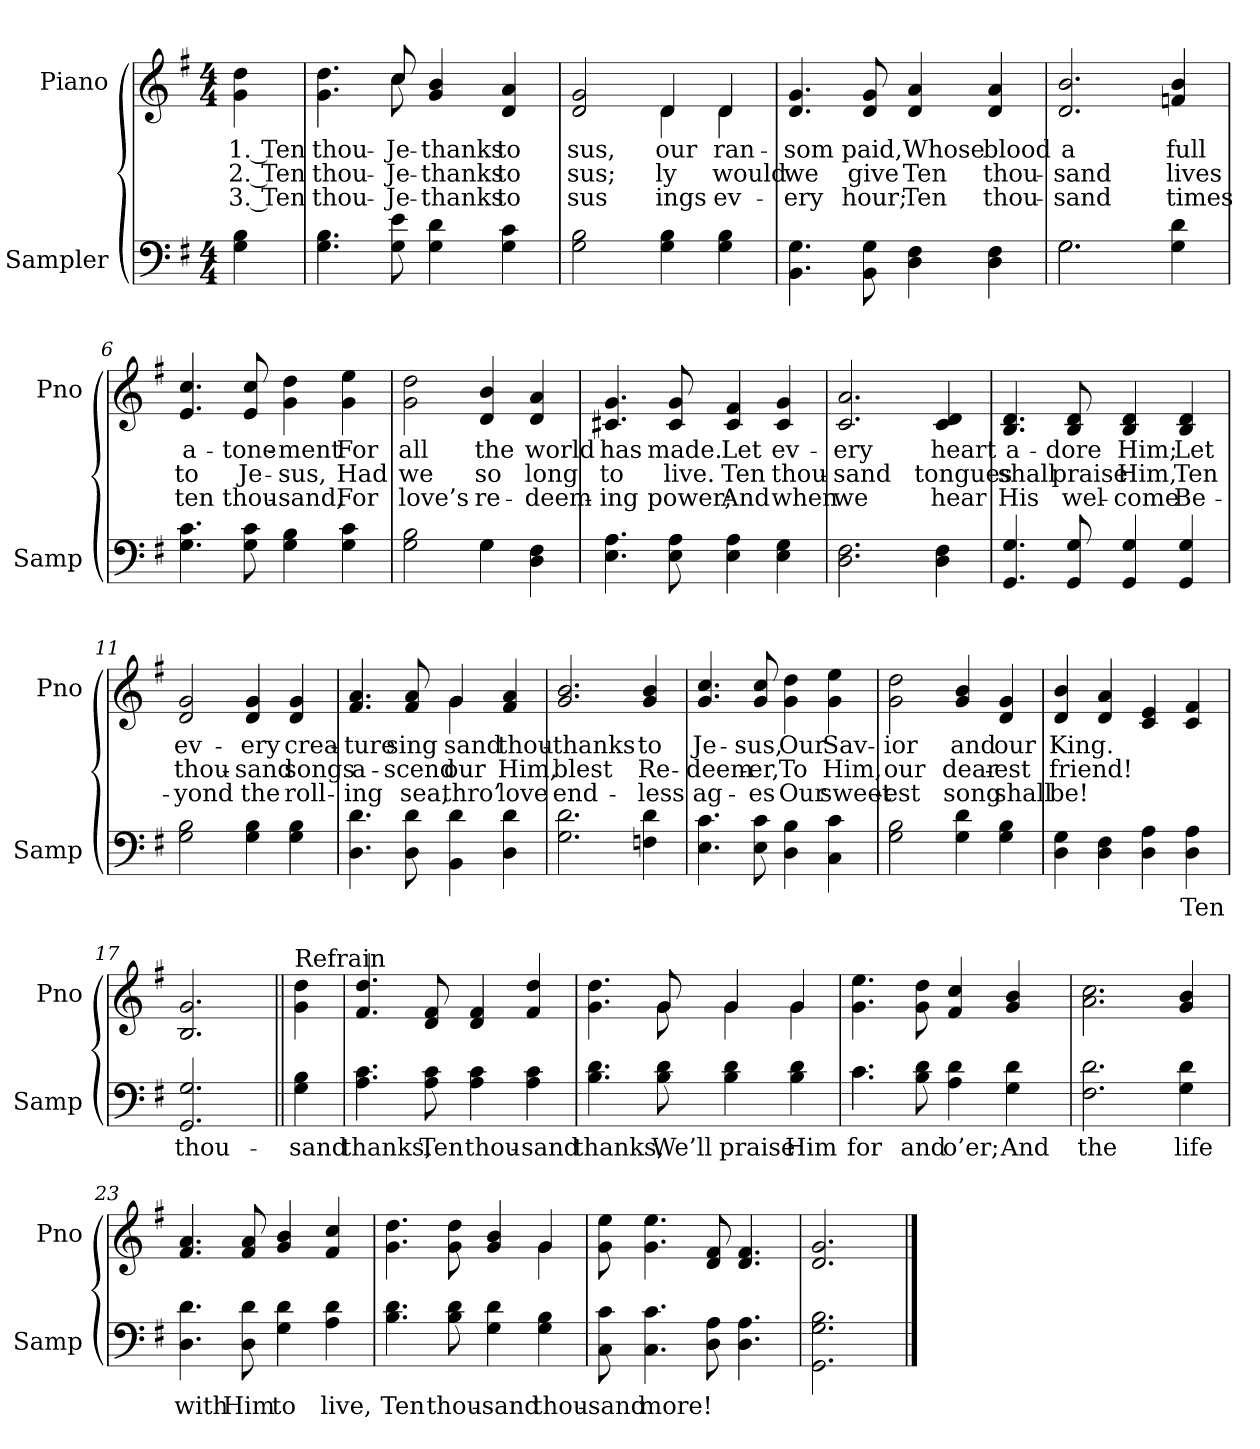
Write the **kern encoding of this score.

**kern	**text	**kern	**text	**text	**text
*part2	*part2	*part1	*part1	*part1	*part1
*staff2	*staff2	*staff1	*staff1	*staff1	*staff1
*I"Sampler	*	*I"Piano	*	*	*
*I'Samp	*	*I'Pno	*	*	*
*clefF4	*	*clefG2	*	*	*
*k[f#]	*	*k[f#]	*	*	*
*G:	*	*G:	*	*	*
*M4/4	*	*M4/4	*	*	*
=1	=1	=1	=1	=1	=1
4G 4B	.	4g 4dd	1. Ten	2. Ten	3. Ten
=2	=2	=2	=2	=2	=2
*	*	*^	*	*	*
4.G 4.B	.	4.g 4.dd	4.ryy	thou-	thou-	thou-
8G 8e	.	8cc/	8cc	Je-	Je-	Je-
4G 4d	.	4g 4b	2ryy	thanks	thanks	thanks
4G 4c	.	4d 4a	.	to	to	to
=3	=3	=3	=3	=3	=3	=3
2G 2B	.	2d 2g	2ryy	-sus,	-sus;	-sus
4G 4B	.	4d/	4d	our	-ly	-ings
4G 4B	.	4d/	4d	ran-	would	ev-
*	*	*v	*v	*	*	*
=4	=4	=4	=4	=4	=4
4.BB 4.G	.	4.d 4.g	-som	we	-ery
8BB 8G	.	8d 8g	paid,	give	hour;
4D 4F#	.	4d 4a	Whose	Ten	Ten
4D 4F#	.	4d 4a	blood	thou-	thou-
=5	=5	=5	=5	=5	=5
*^	*	*	*	*	*
2.G\	2.G	.	2.d 2.b	a	-sand	-sand
4G 4d	4ryy	.	4fn 4b	full	lives	times
*v	*v	*	*	*	*	*
=6	=6	=6	=6	=6	=6
4.G 4.c	.	4.e 4.cc	a-	to	ten
8G 8c	.	8e 8cc	-tone-	Je-	thou-
4G 4B	.	4g 4dd	-ment	-sus,	-sand,
4G 4c	.	4g 4ee	For	Had	For
=7	=7	=7	=7	=7	=7
*^	*	*	*	*	*
2G 2B	2ryy	.	2g 2dd	all	we	love’s
4G\	4G	.	4d 4b	the	so	re-
4D 4F#	4ryy	.	4d 4a	world	long	-deem-
*v	*v	*	*	*	*	*
=8	=8	=8	=8	=8	=8
4.E 4.A	.	4.c#X 4.g	has	to	-ing
8E 8A	.	8c# 8g	made.	live.	power;
4E 4A	.	4c# 4f#	Let	Ten	And
4E 4G	.	4c# 4g	ev-	thou-	when
=9	=9	=9	=9	=9	=9
2.D 2.F#	.	2.c 2.a	-ery	-sand	we
4D 4F#	.	4c 4d	heart	tongues	hear
=10	=10	=10	=10	=10	=10
4.GG 4.G	.	4.B 4.d	a-	shall	His
8GG 8G	.	8B 8d	-dore	praise	wel-
4GG 4G	.	4B 4d	Him;	Him,	-come
4GG 4G	.	4B 4d	Let	Ten	Be-
=11	=11	=11	=11	=11	=11
2G 2B	.	2d 2g	ev-	thou-	-yond
4G 4B	.	4d 4g	-ery	-sand	the
4G 4B	.	4d 4g	crea-	songs	roll-
=12	=12	=12	=12	=12	=12
*	*	*^	*	*	*
4.D 4.d	.	4.f# 4.a	2ryy	-ture	a-	-ing
8D 8d	.	8f# 8a	.	sing	-scend	sea,
4BB 4d	.	4g/	4g	-sand	our	thro’
4D 4d	.	4f# 4a	4ryy	thou-	Him,	love
*	*	*v	*v	*	*	*
=13	=13	=13	=13	=13	=13
2.G 2.d	.	2.g 2.b	thanks	blest	end-
4Fn 4d	.	4g 4b	to	Re-	-less
=14	=14	=14	=14	=14	=14
4.E 4.c	.	4.g 4.cc	Je-	-deem-	ag-
8E 8c	.	8g 8cc	-sus,	-er,	-es
4D 4B	.	4g 4dd	Our	To	Our
4C 4c	.	4g 4ee	Sav-	Him,	sweet-
=15	=15	=15	=15	=15	=15
2G 2B	.	2g 2dd	-ior	our	-est
4G 4d	.	4g 4b	and	dear-	song
4G 4B	.	4d 4g	our	-est	shall
=16	=16	=16	=16	=16	=16
4D 4G	.	4d 4b	King.	friend!	be!
4D 4F#	.	4d 4a	.	.	.
4D 4A	.	4c 4e	.	.	.
4D 4A	Ten	4c 4f#	.	.	.
=17	=17	=17	=17	=17	=17
2.GG 2.G	thou-	2.B 2.g	.	.	.
=18||	=18||	=18||	=18||	=18||	=18||
!	!	!LO:TX:t=Refrain	!	!	!
4G 4B	-sand	4g 4dd	.	.	.
=19	=19	=19	=19	=19	=19
4.A 4.c	thanks,	4.f# 4.dd	.	.	.
8A 8c	Ten	8d 8f#	.	.	.
4A 4c	thou-	4d 4f#	.	.	.
4A 4c	-sand	4f# 4dd	.	.	.
=20	=20	=20	=20	=20	=20
*	*	*^	*	*	*
4.B 4.d	thanks,	4.g 4.dd	4.ryy	.	.	.
8B 8d	We’ll	8g/	8g	.	.	.
4B 4d	praise	4g/	4g	.	.	.
4B 4d	Him	4g/	4g	.	.	.
*	*	*v	*v	*	*	*
=21	=21	=21	=21	=21	=21
*^	*	*	*	*	*
4.c\	4.c	for	4.g 4.ee	.	.	.
8B\ 8d\	2ryy	and	8g 8dd	.	.	.
4A\ 4d\	.	o’er;	4f# 4cc	.	.	.
4G\ 4d\	.	And	4g 4b	.	.	.
.	8ryy	.	.	.	.	.
*v	*v	*	*	*	*	*
=22	=22	=22	=22	=22	=22
2.F#\ 2.d\	the	2.a 2.cc	.	.	.
4G 4d	life	4g 4b	.	.	.
=23	=23	=23	=23	=23	=23
4.D 4.d	with	4.f# 4.a	.	.	.
8D 8d	Him	8f# 8a	.	.	.
4G 4d	to	4g 4b	.	.	.
4A 4d	live,	4f# 4cc	.	.	.
=24	=24	=24	=24	=24	=24
*	*	*^	*	*	*
4.B 4.d	Ten	4.g 4.dd	2.ryy	.	.	.
8B 8d	thou-	8g 8dd	.	.	.	.
4G 4d	-sand	4g 4b	.	.	.	.
4G 4B	thou-	4g/	4g	.	.	.
*	*	*v	*v	*	*	*
=25	=25	=25	=25	=25	=25
8C 8c	-sand	8g 8ee	.	.	.
4.C 4.c	more!	4.g 4.ee	.	.	.
8D 8A	.	8d 8f#	.	.	.
4.D 4.A	.	4.d 4.f#	.	.	.
=26	=26	=26	=26	=26	=26
2.GG 2.G 2.B	.	2.d 2.g	.	.	.
==	==	==	==	==	==
*-	*-	*-	*-	*-	*-
